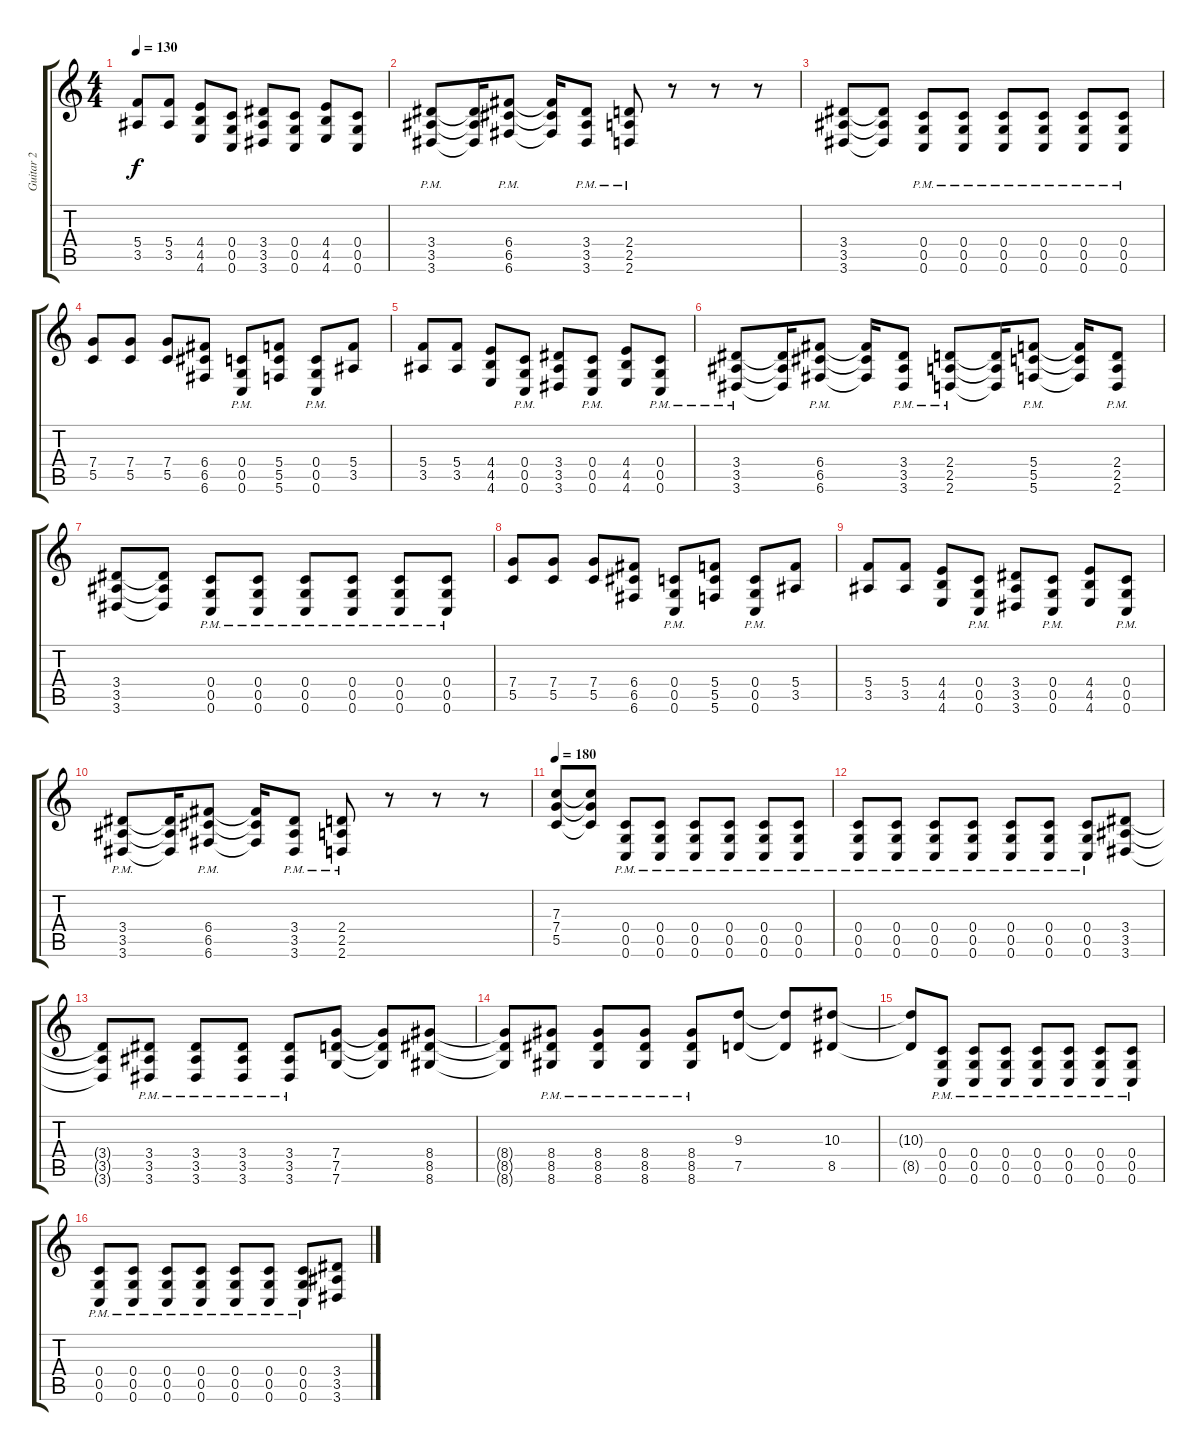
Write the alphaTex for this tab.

\track ("Guitar 2" "Guitar 2") {instrument distortionguitar}
\staff {score tabs}
\tuning (D4 A3 F3 C3 G2 C2) {hide}
\ts (4 4)
\tempo 130
\clef g2
\ks c
(5.4 3.5).8{dy f} (5.4 3.5).8 (4.4 4.5 4.6).8 (0.4 0.5 0.6).8 (3.4 3.5 3.6).8 (0.4 0.5 0.6).8 (4.4 4.5 4.6).8 (0.4 0.5 0.6).8 |
(3.4{pm} 3.5{pm} 3.6{pm}).8 (3.4{t} 3.5{t} 3.6{t}).16 (6.4{pm} 6.5{pm} 6.6{pm}).8 (6.4{t} 6.5{t} 6.6{t}).16 (3.4{pm} 3.5{pm} 3.6{pm}).8 (2.4{pm} 2.5{pm} 2.6{pm}).8 r.8 r.8 r.8 |
(3.4 3.5 3.6).8 (3.4{t} 3.5{t} 3.6{t}).8 (0.4{pm} 0.5{pm} 0.6{pm}).8 (0.4{pm} 0.5{pm} 0.6{pm}).8 (0.4{pm} 0.5{pm} 0.6{pm}).8 (0.4{pm} 0.5{pm} 0.6{pm}).8 (0.4{pm} 0.5{pm} 0.6{pm}).8 (0.4{pm} 0.5{pm} 0.6{pm}).8 |
(7.4 5.5).8 (7.4 5.5).8 (7.4 5.5).8 (6.4 6.5 6.6).8 (0.4{pm} 0.5{pm} 0.6{pm}).8 (5.4 5.5 5.6).8 (0.4{pm} 0.5{pm} 0.6{pm}).8 (5.4 3.5).8 |
(5.4 3.5).8 (5.4 3.5).8 (4.4 4.5 4.6).8 (0.4{pm} 0.5{pm} 0.6{pm}).8 (3.4 3.5 3.6).8 (0.4{pm} 0.5{pm} 0.6{pm}).8 (4.4 4.5 4.6).8 (0.4{pm} 0.5{pm} 0.6{pm}).8 |
(3.4{pm} 3.5{pm} 3.6{pm}).8 (3.4{t} 3.5{t} 3.6{t}).16 (6.4{pm} 6.5{pm} 6.6{pm}).8 (6.4{t} 6.5{t} 6.6{t}).16 (3.4{pm} 3.5{pm} 3.6{pm}).8 (2.4{pm} 2.5{pm} 2.6{pm}).8 (2.4{t} 2.5{t} 2.6{t}).16 (5.4{pm} 5.5{pm} 5.6{pm}).8 (5.4{t} 5.5{t} 5.6{t}).16 (2.4{pm} 2.5{pm} 2.6{pm}).8 |
(3.4 3.5 3.6).8 (3.4{t} 3.5{t} 3.6{t}).8 (0.4{pm} 0.5{pm} 0.6{pm}).8 (0.4{pm} 0.5{pm} 0.6{pm}).8 (0.4{pm} 0.5{pm} 0.6{pm}).8 (0.4{pm} 0.5{pm} 0.6{pm}).8 (0.4{pm} 0.5{pm} 0.6{pm}).8 (0.4{pm} 0.5{pm} 0.6{pm}).8 |
(7.4 5.5).8 (7.4 5.5).8 (7.4 5.5).8 (6.4 6.5 6.6).8 (0.4{pm} 0.5{pm} 0.6{pm}).8 (5.4 5.5 5.6).8 (0.4{pm} 0.5{pm} 0.6{pm}).8 (5.4 3.5).8 |
(5.4 3.5).8 (5.4 3.5).8 (4.4 4.5 4.6).8 (0.4{pm} 0.5{pm} 0.6{pm}).8 (3.4 3.5 3.6).8 (0.4{pm} 0.5{pm} 0.6{pm}).8 (4.4 4.5 4.6).8 (0.4{pm} 0.5{pm} 0.6{pm}).8 |
(3.4{pm} 3.5{pm} 3.6{pm}).8 (3.4{t} 3.5{t} 3.6{t}).16 (6.4{pm} 6.5{pm} 6.6{pm}).8 (6.4{t} 6.5{t} 6.6{t}).16 (3.4{pm} 3.5{pm} 3.6{pm}).8 (2.4{pm} 2.5{pm} 2.6{pm}).8 r.8 r.8 r.8 |
\tempo 180
(7.3 7.4 5.5).8 (7.3{t} 7.4{t} 5.5{t}).8 (0.4{pm} 0.5{pm} 0.6{pm}).8 (0.4{pm} 0.5{pm} 0.6{pm}).8 (0.4{pm} 0.5{pm} 0.6{pm}).8 (0.4{pm} 0.5{pm} 0.6{pm}).8 (0.4{pm} 0.5{pm} 0.6{pm}).8 (0.4{pm} 0.5{pm} 0.6{pm}).8 |
(0.4{pm} 0.5{pm} 0.6{pm}).8 (0.4{pm} 0.5{pm} 0.6{pm}).8 (0.4{pm} 0.5{pm} 0.6{pm}).8 (0.4{pm} 0.5{pm} 0.6{pm}).8 (0.4{pm} 0.5{pm} 0.6{pm}).8 (0.4{pm} 0.5{pm} 0.6{pm}).8 (0.4{pm} 0.5{pm} 0.6{pm}).8 (3.4 3.5 3.6).8 |
(3.4{t} 3.5{t} 3.6{t}).8 (3.4{pm} 3.5{pm} 3.6{pm}).8 (3.4{pm} 3.5{pm} 3.6{pm}).8 (3.4{pm} 3.5{pm} 3.6{pm}).8 (3.4{pm} 3.5{pm} 3.6{pm}).8 (7.4 7.5 7.6).8 (7.4{t} 7.5{t} 7.6{t}).8 (8.4 8.5 8.6).8 |
(8.4{t} 8.5{t} 8.6{t}).8 (8.4{pm} 8.5{pm} 8.6{pm}).8 (8.4{pm} 8.5{pm} 8.6{pm}).8 (8.4{pm} 8.5{pm} 8.6{pm}).8 (8.4{pm} 8.5{pm} 8.6{pm}).8 (9.3 7.5).8 (9.3{t} 7.5{t}).8 (10.3 8.5).8 |
(10.3{t} 8.5{t}).8 (0.4{pm} 0.5{pm} 0.6{pm}).8 (0.4{pm} 0.5{pm} 0.6{pm}).8 (0.4{pm} 0.5{pm} 0.6{pm}).8 (0.4{pm} 0.5{pm} 0.6{pm}).8 (0.4{pm} 0.5{pm} 0.6{pm}).8 (0.4{pm} 0.5{pm} 0.6{pm}).8 (0.4{pm} 0.5{pm} 0.6{pm}).8 |
(0.4{pm} 0.5{pm} 0.6{pm}).8 (0.4{pm} 0.5{pm} 0.6{pm}).8 (0.4{pm} 0.5{pm} 0.6{pm}).8 (0.4{pm} 0.5{pm} 0.6{pm}).8 (0.4{pm} 0.5{pm} 0.6{pm}).8 (0.4{pm} 0.5{pm} 0.6{pm}).8 (0.4{pm} 0.5{pm} 0.6{pm}).8 (3.4 3.5 3.6).8
